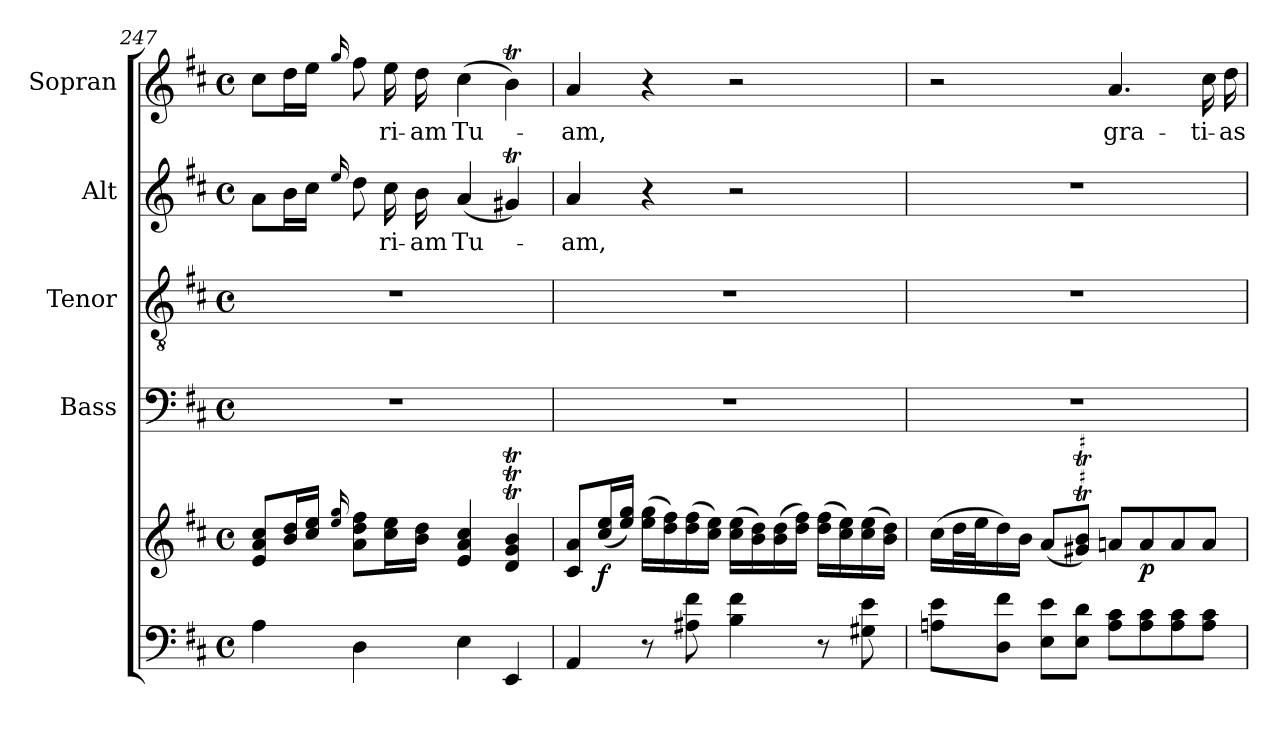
**kern	**kern	**dynam	**kern	**kern	**kern	**text	**kern	**text
*part5	*part5	*part5	*part4	*part3	*part2	*part2	*part1	*part1
*staff6	*staff5	*staff5/6	*staff4	*staff3	*staff2	*staff2	*staff1	*staff1
*	*	*	*I"Bass	*I"Tenor	*I"Alt	*	*I"Sopran	*
*	*	*	*I'B.	*I'T.	*I'A.	*	*I'S.	*
*clefF4	*clefG2	*	*clefF4	*clefGv2	*clefG2	*	*clefG2	*
*k[f#c#]	*k[f#c#]	*	*k[f#c#]	*k[f#c#]	*k[f#c#]	*	*k[f#c#]	*
*D:	*D:	*	*D:	*D:	*D:	*	*D:	*
*M4/4	*M4/4	*	*M4/4	*M4/4	*M4/4	*	*M4/4	*
*met(c)	*met(c)	*	*met(c)	*met(c)	*met(c)	*	*met(c)	*
=247	=247	=247	=247	=247	=247	=247	=247	=247
4A\	8e/ 8a/ 8cc#/L	.	1r	1r	8a\L	.	8cc#\L	.
.	16b/ 16dd/L	.	.	.	16b\L	.	16dd\L	.
.	16cc#/ 16ee/JJ	.	.	.	16cc#\JJ	.	16ee\JJ	.
.	16qqee/ 16qqgg/	.	.	.	16qqee/	.	16qqgg/	.
4D\	8a\ 8dd\ 8ff#\L	.	.	.	8dd\	.	8ff#\	.
!	!	!	!	!	!	!LO:LY:b	!	!LO:LY:b
.	16cc#\ 16ee\L	.	.	.	16cc#\	-ri-	16ee\	-ri-
!	!	!	!	!	!	!LO:LY:b	!	!LO:LY:b
.	16b\ 16dd\JJ	.	.	.	16b\	-am	16dd\	-am
!	!	!	!	!	!	!LO:LY:b	!	!LO:LY:b
4E\	4e/ 4a/ 4cc#/	.	.	.	(<4a/	Tu-	(>4cc#\	Tu-
4EE/	4d/T 4g/T 4b/T	.	.	.	4g#Xt/)	.	4bT\)	.
=248	=248	=248	=248	=248	=248	=248	=248	=248
!	!	!	!	!	!	!LO:LY:b	!	!LO:LY:b
4AA/	8c#/ 8a/L	.	1r	1r	4a/	-am,	4a/	-am,
!	!	!LO:DY:b	!	!	!	!	!	!
.	(<16cc#/ 16ee/L	f	.	.	.	.	.	.
.	16ee/ 16gg/JJ)	.	.	.	.	.	.	.
8r	(>16ee\ 16gg\LL	.	.	.	4r	.	4r	.
.	16dd\ 16ff#\)	.	.	.	.	.	.	.
8A#X\ 8f#\	(>16dd\ 16ff#\	.	.	.	.	.	.	.
.	16cc#\ 16ee\JJ)	.	.	.	.	.	.	.
4B\ 4f#\	(>16cc#\ 16ee\LL	.	.	.	2r	.	2r	.
.	16b\ 16dd\)	.	.	.	.	.	.	.
.	(>16b\ 16dd\	.	.	.	.	.	.	.
.	16dd\ 16ff#\JJ)	.	.	.	.	.	.	.
8r	(>16dd\ 16ff#\LL	.	.	.	.	.	.	.
.	16cc#\ 16ee\)	.	.	.	.	.	.	.
8G#X\ 8e\	(>16cc#\ 16ee\	.	.	.	.	.	.	.
.	16b\ 16dd\JJ)	.	.	.	.	.	.	.
!!LO:LB:g=z
=249	=249	=249	=249	=249	=249	=249	=249	=249
8An\ 8e\L	(>16cc#\LL	.	1r	1r	1r	.	2r	.
.	32dd\L	.	.	.	.	.	.	.
.	32ee\J	.	.	.	.	.	.	.
8D\ 8f#\J	16dd\)	.	.	.	.	.	.	.
.	16b\JJ	.	.	.	.	.	.	.
8E\ 8e\L	(<8a/L	.	.	.	.	.	.	.
8E\ 8d\J	8g#X/T 8b/TJ)	.	.	.	.	.	.	.
!	!	!	!	!	!	!	!	!LO:LY:b
8A\ 8c#\L	8a/L	.	.	.	.	.	4.a/	gra-
!	!	!LO:DY:b	!	!	!	!	!	!
8A\ 8c#\	8a/	p	.	.	.	.	.	.
8A\ 8c#\	8a/	.	.	.	.	.	.	.
!	!	!	!	!	!	!	!	!LO:LY:b
8A\ 8c#\J	8a/J	.	.	.	.	.	16cc#\	-ti-
!	!	!	!	!	!	!	!	!LO:LY:b
.	.	.	.	.	.	.	16dd\	-as
=	=	=	=	=	=	=	=	=
*-	*-	*-	*-	*-	*-	*-	*-	*-
